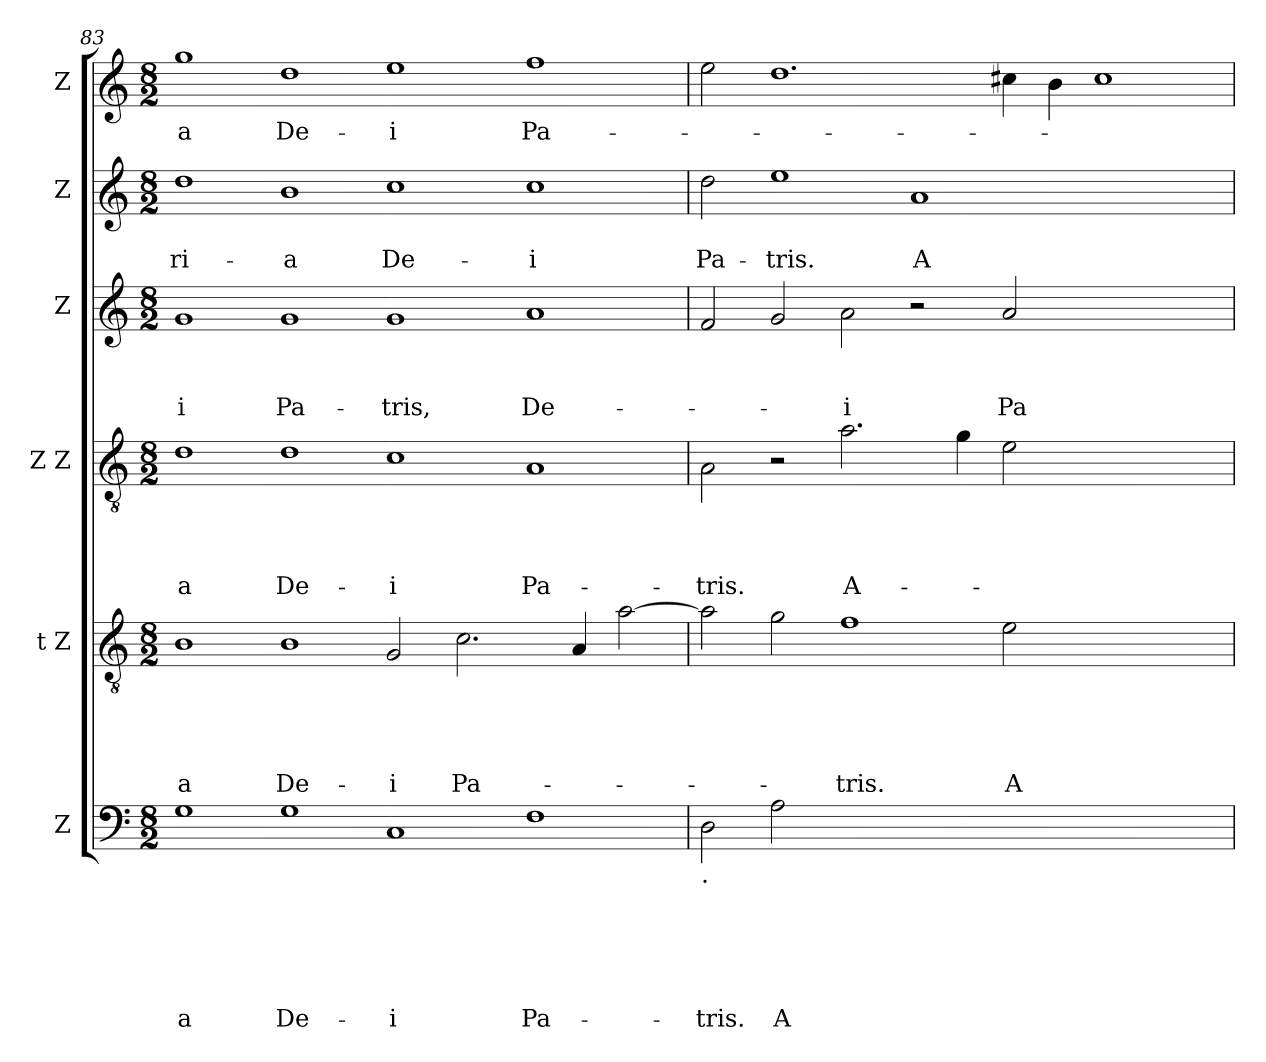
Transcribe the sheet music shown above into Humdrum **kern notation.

**kern	**text	**text	**text	**text	**text	**text	**kern	**text	**text	**text	**text	**text	**kern	**text	**text	**text	**text	**kern	**text	**text	**text	**kern	**text	**text	**kern	**text
*part6	*part6	*part6	*part6	*part6	*part6	*part6	*part5	*part5	*part5	*part5	*part5	*part5	*part4	*part4	*part4	*part4	*part4	*part3	*part3	*part3	*part3	*part2	*part2	*part2	*part1	*part1
*staff6	*staff6	*staff6	*staff6	*staff6	*staff6	*staff6	*staff5	*staff5	*staff5	*staff5	*staff5	*staff5	*staff4	*staff4	*staff4	*staff4	*staff4	*staff3	*staff3	*staff3	*staff3	*staff2	*staff2	*staff2	*staff1	*staff1
*I"Z	*	*	*	*	*	*	*I"t Z	*	*	*	*	*	*I"Z Z	*	*	*	*	*I"Z	*	*	*	*I"Z	*	*	*I"Z	*
*clefF4	*	*	*	*	*	*	*clefGv2	*	*	*	*	*	*clefGv2	*	*	*	*	*clefG2	*	*	*	*clefG2	*	*	*clefG2	*
*k[]	*	*	*	*	*	*	*k[]	*	*	*	*	*	*k[]	*	*	*	*	*k[]	*	*	*	*k[]	*	*	*k[]	*
*C:	*	*	*	*	*	*	*C:	*	*	*	*	*	*C:	*	*	*	*	*C:	*	*	*	*C:	*	*	*C:	*
*M8/2	*	*	*	*	*	*	*M8/2	*	*	*	*	*	*M8/2	*	*	*	*	*M8/2	*	*	*	*M8/2	*	*	*M8/2	*
=83	=83	=83	=83	=83	=83	=83	=83	=83	=83	=83	=83	=83	=83	=83	=83	=83	=83	=83	=83	=83	=83	=83	=83	=83	=83	=83
!	!	!	!	!	!	!LO:LY:b:rj	!	!	!	!	!	!LO:LY:b:rj	!	!	!	!	!LO:LY:b:rj	!	!	!	!LO:LY:b	!	!	!LO:LY:b:rj	!	!LO:LY:b:rj
1G	.	.	.	.	.	-a	1B	.	.	.	.	-a	1d	.	.	.	-a	1g	.	.	-i	1dd	.	-ri-	1gg	-a
!	!	!	!	!	!	!LO:LY:b	!	!	!	!	!	!LO:LY:b	!	!	!	!	!LO:LY:b	!	!	!	!LO:LY:b	!	!	!LO:LY:b	!	!LO:LY:b
1G	.	.	.	.	.	De-	1B	.	.	.	.	De-	1d	.	.	.	De-	1g	.	.	Pa-	1b	.	-a	1dd	De-
!	!	!	!	!	!	!LO:LY:b:rj	!	!	!	!	!	!LO:LY:b	!	!	!	!	!LO:LY:b:rj	!	!	!	!LO:LY:b:rj	!	!	!LO:LY:b:rj	!	!LO:LY:b:rj
1C	.	.	.	.	.	-i	2G/	.	.	.	.	-i	1c	.	.	.	-i	1g	.	.	-tris,	1cc	.	De-	1ee	-i
!	!	!	!	!	!	!	!	!	!	!	!	!LO:LY:b	!	!	!	!	!	!	!	!	!	!	!	!	!	!
.	.	.	.	.	.	.	2.c\	.	.	.	.	Pa-	.	.	.	.	.	.	.	.	.	.	.	.	.	.
!	!	!	!	!	!	!LO:LY:b	!	!	!	!	!	!	!	!	!	!	!LO:LY:b	!	!	!	!LO:LY:b	!	!	!LO:LY:b	!	!LO:LY:b
1F	.	.	.	.	.	Pa-	.	.	.	.	.	.	1A	.	.	.	Pa-	1a	.	.	De-	1cc	.	-i	1ff	Pa-
.	.	.	.	.	.	.	4A/	.	.	.	.	.	.	.	.	.	.	.	.	.	.	.	.	.	.	.
.	.	.	.	.	.	.	[<2a\	.	.	.	.	.	.	.	.	.	.	.	.	.	.	.	.	.	.	.
!!LO:LB:g=z
=84	=84	=84	=84	=84	=84	=84	=84	=84	=84	=84	=84	=84	=84	=84	=84	=84	=84	=84	=84	=84	=84	=84	=84	=84	=84	=84
!LO:TX:b:t=.	!	!	!	!	!	!	!	!	!	!	!	!	!	!	!	!	!	!	!	!	!	!	!	!	!	!
!	!	!	!	!	!	!LO:LY:b	!	!	!	!	!	!	!	!	!	!	!LO:LY:b	!	!	!	!	!	!	!LO:LY:b	!	!
2D\	.	.	.	.	.	-tris.	2a\]	.	.	.	.	.	2A\	.	.	.	-tris.	2f/	.	.	.	2dd\	.	Pa-	2ee\	.
!	!	!	!	!	!	!LO:LY:b	!	!	!	!	!	!	!	!	!	!	!	!	!	!	!	!	!	!LO:LY:b	!	!
2A\	.	.	.	.	.	A-	2g\	.	.	.	.	.	2r	.	.	.	.	2g/	.	.	.	1ee	.	-tris.	1.dd	.
!	!	!	!	!	!	!	!	!	!	!	!	!LO:LY:b	!	!	!	!	!LO:LY:b	!	!	!	!LO:LY:b	!	!	!	!	!
0ryy	.	.	.	.	.	.	1f	.	.	.	.	-tris.	2.a\	.	.	.	A-	2a\	.	.	-i	.	.	.	.	.
!	!	!	!	!	!	!	!	!	!	!	!	!	!	!	!	!	!	!	!	!	!	!	!	!LO:LY:b	!	!
.	.	.	.	.	.	.	.	.	.	.	.	.	.	.	.	.	.	2r	.	.	.	1a	.	A-	.	.
.	.	.	.	.	.	.	.	.	.	.	.	.	4g\	.	.	.	.	.	.	.	.	.	.	.	.	.
!	!	!	!	!	!	!	!	!	!	!	!	!LO:LY:b	!	!	!	!	!	!	!	!	!LO:LY:b	!	!	!	!	!
.	.	.	.	.	.	.	2e\	.	.	.	.	A-	2e\	.	.	.	.	2a/	.	.	Pa-	.	.	.	4cc#\	.
.	.	.	.	.	.	.	.	.	.	.	.	.	.	.	.	.	.	.	.	.	.	.	.	.	4b\	.
.	.	.	.	.	.	.	1ryy	.	.	.	.	.	1ryy	.	.	.	.	1ryy	.	.	.	1ryy	.	.	1cc#	.
2ryy	.	.	.	.	.	.	.	.	.	.	.	.	.	.	.	.	.	.	.	.	.	.	.	.	.	.
=	=	=	=	=	=	=	=	=	=	=	=	=	=	=	=	=	=	=	=	=	=	=	=	=	=	=
*-	*-	*-	*-	*-	*-	*-	*-	*-	*-	*-	*-	*-	*-	*-	*-	*-	*-	*-	*-	*-	*-	*-	*-	*-	*-	*-
